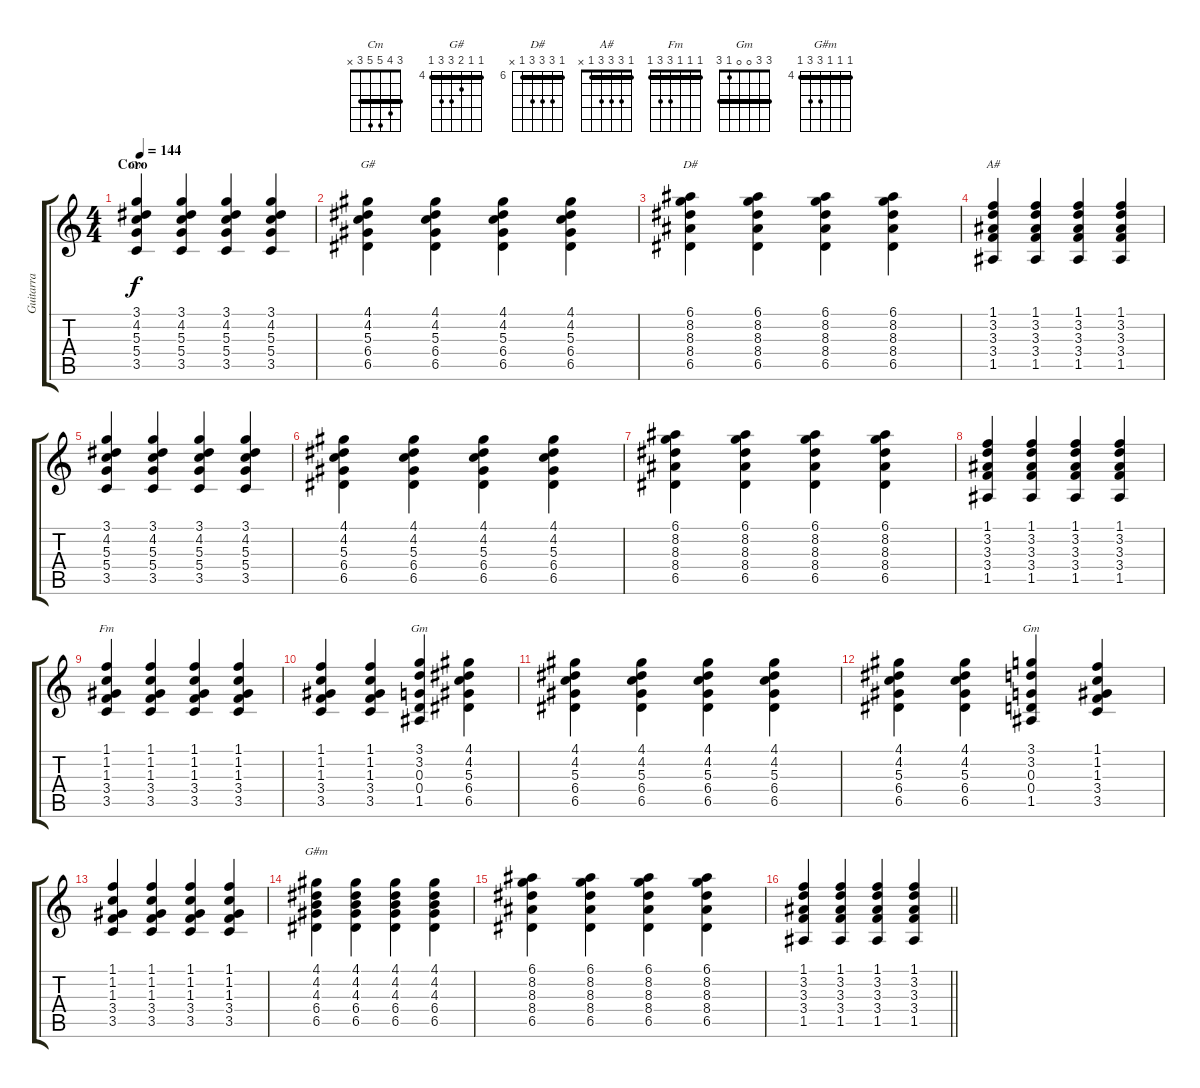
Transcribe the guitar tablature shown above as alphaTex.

\track ("Guitarra" "Guitarra") {instrument acousticguitarnylon}
\staff {score tabs}
\tuning (E4 B3 G3 D3 A2 E2) {hide}
\chord ("Cm" 3 4 5 5 3 x) {barre 3}
\chord ("G#" 4 4 5 6 6 4) {firstfret 4 barre 4}
\chord ("D#" 6 8 8 8 6 x) {firstfret 6 barre 6}
\chord ("A#" 1 3 3 3 1 x) {barre 1}
\chord ("Fm" 1 1 1 3 3 1) {barre 1}
\chord ("Gm" 3 3 x x 1 3) {barre 3}
\chord ("Gm" 3 3 0 0 1 3) {barre 3}
\chord ("G#m" 4 4 4 6 6 4) {firstfret 4 barre 4}
\ts (4 4)
\section ("" "Coro")
\tempo 144
\clef g2
\ks c
(3.1 4.2 5.3 5.4 3.5).4{ch "Cm" dy f} (3.1 4.2 5.3 5.4 3.5).4 (3.1 4.2 5.3 5.4 3.5).4 (3.1 4.2 5.3 5.4 3.5).4 |
(4.1 4.2 5.3 6.4 6.5).4{ch "G#"} (4.1 4.2 5.3 6.4 6.5).4 (4.1 4.2 5.3 6.4 6.5).4 (4.1 4.2 5.3 6.4 6.5).4 |
(6.1 8.2 8.3 8.4 6.5).4{ch "D#"} (6.1 8.2 8.3 8.4 6.5).4 (6.1 8.2 8.3 8.4 6.5).4 (6.1 8.2 8.3 8.4 6.5).4 |
(1.1 3.2 3.3 3.4 1.5).4{ch "A#"} (1.1 3.2 3.3 3.4 1.5).4 (1.1 3.2 3.3 3.4 1.5).4 (1.1 3.2 3.3 3.4 1.5).4 |
(3.1 4.2 5.3 5.4 3.5).4 (3.1 4.2 5.3 5.4 3.5).4 (3.1 4.2 5.3 5.4 3.5).4 (3.1 4.2 5.3 5.4 3.5).4 |
(4.1 4.2 5.3 6.4 6.5).4 (4.1 4.2 5.3 6.4 6.5).4 (4.1 4.2 5.3 6.4 6.5).4 (4.1 4.2 5.3 6.4 6.5).4 |
(6.1 8.2 8.3 8.4 6.5).4 (6.1 8.2 8.3 8.4 6.5).4 (6.1 8.2 8.3 8.4 6.5).4 (6.1 8.2 8.3 8.4 6.5).4 |
(1.1 3.2 3.3 3.4 1.5).4 (1.1 3.2 3.3 3.4 1.5).4 (1.1 3.2 3.3 3.4 1.5).4 (1.1 3.2 3.3 3.4 1.5).4 |
(1.1 1.2 1.3 3.4 3.5).4{ch "Fm"} (1.1 1.2 1.3 3.4 3.5).4 (1.1 1.2 1.3 3.4 3.5).4 (1.1 1.2 1.3 3.4 3.5).4 |
(1.1 1.2 1.3 3.4 3.5).4 (1.1 1.2 1.3 3.4 3.5).4 (3.1 3.2 0.3 0.4 1.5).4{ch "Gm"} (4.1 4.2 5.3 6.4 6.5).4 |
(4.1 4.2 5.3 6.4 6.5).4 (4.1 4.2 5.3 6.4 6.5).4 (4.1 4.2 5.3 6.4 6.5).4 (4.1 4.2 5.3 6.4 6.5).4 |
(4.1 4.2 5.3 6.4 6.5).4 (4.1 4.2 5.3 6.4 6.5).4 (3.1 3.2 0.3 0.4 1.5).4{ch "Gm"} (1.1 1.2 1.3 3.4 3.5).4 |
(1.1 1.2 1.3 3.4 3.5).4 (1.1 1.2 1.3 3.4 3.5).4 (1.1 1.2 1.3 3.4 3.5).4 (1.1 1.2 1.3 3.4 3.5).4 |
(4.1 4.2 4.3 6.4 6.5).4{ch "G#m"} (4.1 4.2 4.3 6.4 6.5).4 (4.1 4.2 4.3 6.4 6.5).4 (4.1 4.2 4.3 6.4 6.5).4 |
(6.1 8.2 8.3 8.4 6.5).4 (6.1 8.2 8.3 8.4 6.5).4 (6.1 8.2 8.3 8.4 6.5).4 (6.1 8.2 8.3 8.4 6.5).4 |
\barLineRight lightlight
(1.1 3.2 3.3 3.4 1.5).4 (1.1 3.2 3.3 3.4 1.5).4 (1.1 3.2 3.3 3.4 1.5).4 (1.1 3.2 3.3 3.4 1.5).4
